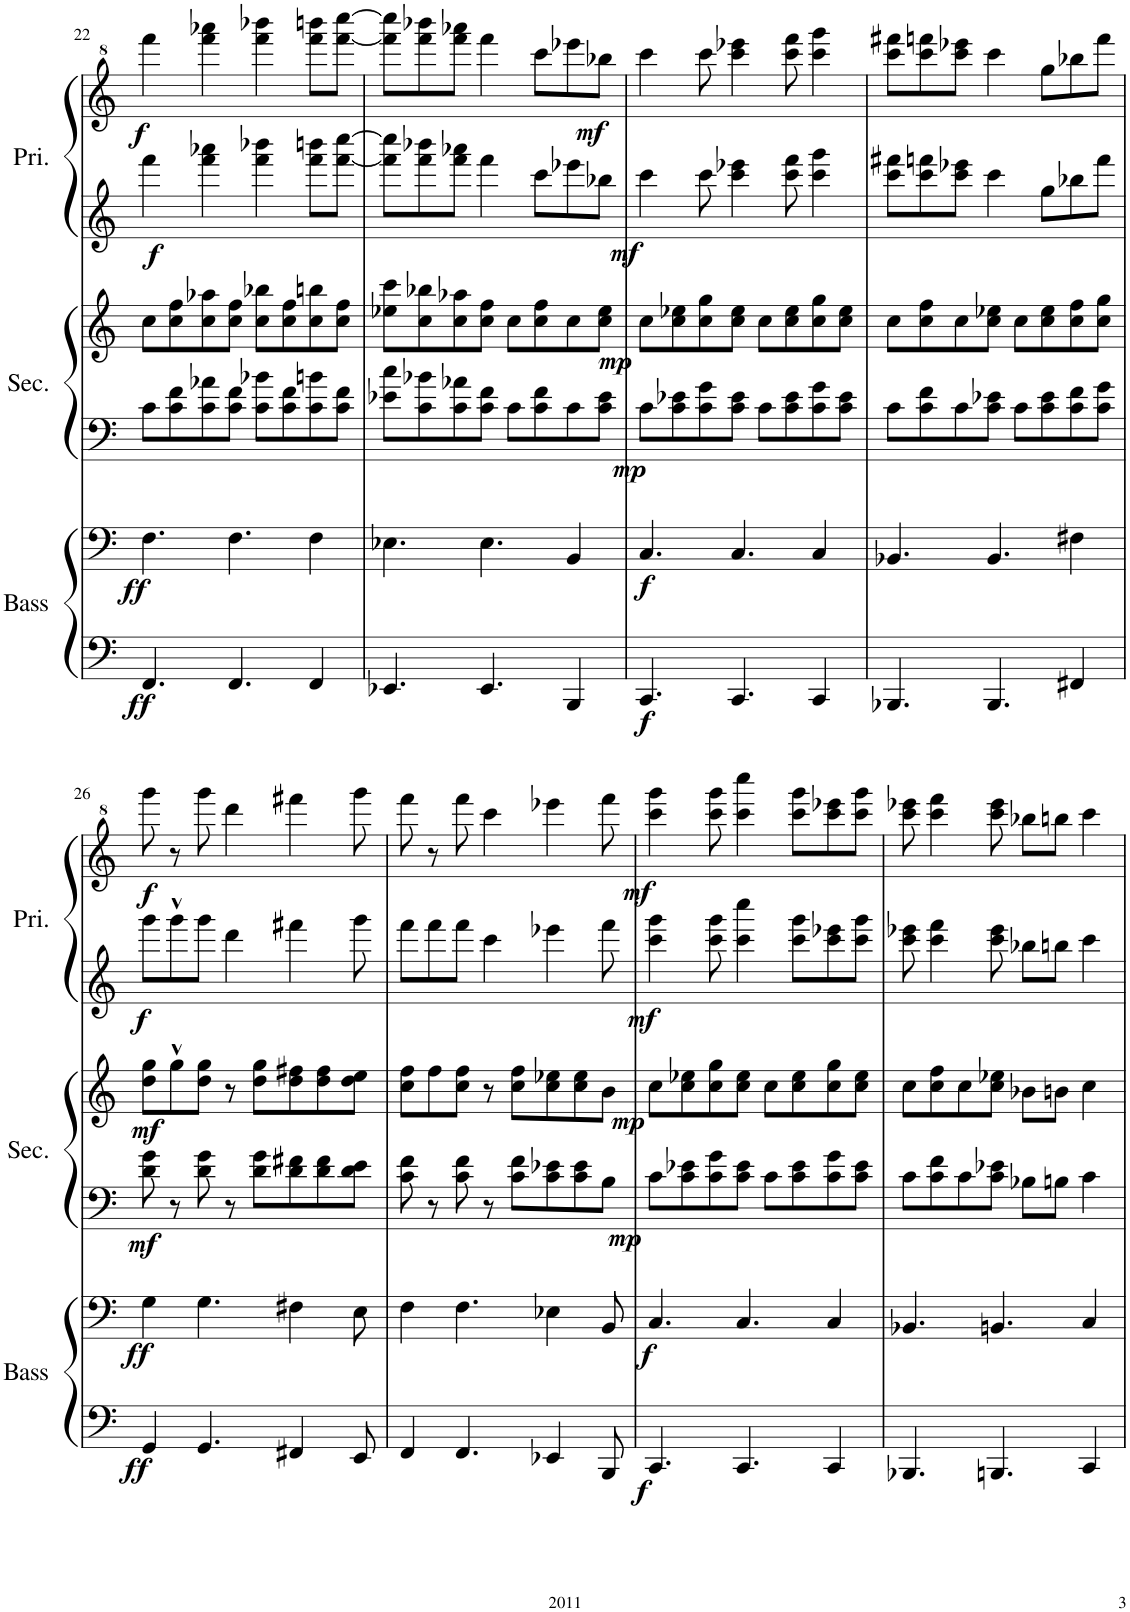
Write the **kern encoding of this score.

**kern	**kern	**dynam	**kern	**kern	**dynam	**kern	**kern	**dynam
*part3	*part3	*part3	*part2	*part2	*part2	*part1	*part1	*part1
*staff6	*staff5	*staff5/6	*staff4	*staff3	*staff3/4	*staff2	*staff1	*staff1/2
*I"Bass	*	*	*I"Secondo	*	*	*I"Primo	*	*
*I'Bass	*	*	*I'Sec.	*	*	*I'Pri.	*	*
!!LO:PB:g=z
*clefF4	*clefF4	*	*clefF4	*clefG2	*	*clefG2	*clefG^2	*
*k[]	*k[]	*	*k[]	*k[]	*	*k[]	*k[]	*
*M4/4	*M4/4	*	*M4/4	*M4/4	*	*M4/4	*M4/4	*
=22	=22	=22	=22	=22	=22	=22	=22	=22
!	!	!LO:DY:b=2	!	!	!	!	!	!
!	!	!LO:DY:n=1:b	!	!	!	!	!	!LO:DY:b=2
!	!	!	!	!	!	!	!	!LO:DY:n=1:b
4.FF/	4.F\	ff ff	8c\L	8cc\L	.	4fff\	4ffff\	f f
.	.	.	8c\ 8f\	8cc\ 8ff\	.	.	.	.
.	.	.	8c\ 8a-X\	8cc\ 8aa-X\	.	4fff\ 4aaa-X\	4ffff\ 4aaaa-X\	.
4.FF/	4.F\	.	8c\ 8f\J	8cc\ 8ff\J	.	.	.	.
.	.	.	8c\ 8b-X\L	8cc\ 8bb-X\L	.	4fff\ 4bbb-X\	4ffff\ 4bbbb-X\	.
.	.	.	8c\ 8f\	8cc\ 8ff\	.	.	.	.
4FF/	4F\	.	8c\ 8bn\	8cc\ 8bbn\	.	8fff\ 8bbbn\L	8ffff\ 8bbbbn\L	.
.	.	.	8c\ 8f\J	8cc\ 8ff\J	.	[8fff\ [8cccc\J	[8ffff\ [8ccccc\J	.
=23	=23	=23	=23	=23	=23	=23	=23	=23
4.EE-X/	4.E-X\	.	8e-X\ 8cc\L	8ee-X\ 8ccc\L	.	8fff\] 8cccc\]L	8ffff\] 8ccccc\]L	.
.	.	.	8c\ 8b-X\	8cc\ 8bb-X\	.	8fff\ 8bbb-X\	8ffff\ 8bbbb-X\	.
.	.	.	8c\ 8a-X\	8cc\ 8aa-X\	.	8fff\ 8aaa-X\J	8ffff\ 8aaaa-X\J	.
4.EE-/	4.E-\	.	8c\ 8f\J	8cc\ 8ff\J	.	4fff\	4ffff\	.
.	.	.	8c\L	8cc\L	.	.	.	.
.	.	.	8c\ 8f\	8cc\ 8ff\	.	8ccc\L	8cccc\L	.
4BBB/	4BB/	.	8c\	8cc\	.	8eee-X\	8eeee-X\	.
.	.	.	8c\ 8e-\J	8cc\ 8ee-\J	.	8bb-X\J	8bbb-X\J	.
=24	=24	=24	=24	=24	=24	=24	=24	=24
!	!	!LO:DY:b=2	!	!	!	!	!	!
!	!	!LO:DY:n=1:b	!	!	!LO:DY:b=2	!	!	!
!	!	!	!	!	!LO:DY:n=1:b	!	!	!LO:DY:b=2
!	!	!	!	!	!	!	!	!LO:DY:n=1:b
4.CC/	4.C/	f f	8c\L	8cc\L	mp mp	4ccc\	4cccc\	mf mf
.	.	.	8c\ 8e-X\	8cc\ 8ee-X\	.	.	.	.
.	.	.	8c\ 8g\	8cc\ 8gg\	.	8ccc\	8cccc\	.
4.CC/	4.C/	.	8c\ 8e-\J	8cc\ 8ee-\J	.	4ccc\ 4eee-X\	4cccc\ 4eeee-X\	.
.	.	.	8c\L	8cc\L	.	.	.	.
.	.	.	8c\ 8e-\	8cc\ 8ee-\	.	8ccc\ 8fff\	8cccc\ 8ffff\	.
4CC/	4C/	.	8c\ 8g\	8cc\ 8gg\	.	4ccc\ 4ggg\	4cccc\ 4gggg\	.
.	.	.	8c\ 8e-\J	8cc\ 8ee-\J	.	.	.	.
=25	=25	=25	=25	=25	=25	=25	=25	=25
4.BBB-X/	4.BB-X/	.	8c\L	8cc\L	.	8ccc\ 8fff#X\L	8cccc\ 8ffff#X\L	.
.	.	.	8c\ 8f\	8cc\ 8ff\	.	8ccc\ 8fffn\	8cccc\ 8ffffn\	.
.	.	.	8c\	8cc\	.	8ccc\ 8eee-X\J	8cccc\ 8eeee-X\J	.
4.BBB-/	4.BB-/	.	8c\ 8e-X\J	8cc\ 8ee-X\J	.	4ccc\	4cccc\	.
.	.	.	8c\L	8cc\L	.	.	.	.
.	.	.	8c\ 8e-\	8cc\ 8ee-\	.	8gg\L	8ggg\L	.
4FF#X/	4F#X\	.	8c\ 8f\	8cc\ 8ff\	.	8bb-X\	8bbb-X\	.
.	.	.	8c\ 8g\J	8cc\ 8gg\J	.	8fff\J	8ffff\J	.
!!LO:LB:g=z
=26	=26	=26	=26	=26	=26	=26	=26	=26
!	!	!LO:DY:b=2	!	!	!	!	!	!
!	!	!LO:DY:n=1:b	!	!	!LO:DY:b=2	!	!	!
!	!	!	!	!	!LO:DY:n=1:b	!	!	!LO:DY:b=2
!	!	!	!	!	!	!	!	!LO:DY:n=1:b
4GG/	4G\	ff ff	8d\ 8g\	8dd\ 8gg\L	mf mf	8ggg\L	8gggg\	f f
.	.	.	8r	8gg^^\	.	8ggg^^\	8r	.
4.GG/	4.G\	.	8d\ 8g\	8dd\ 8gg\J	.	8ggg\J	8gggg\	.
.	.	.	8r	8r	.	4ddd\	4dddd\	.
.	.	.	8d\ 8g\L	8dd\ 8gg\L	.	.	.	.
4FF#X/	4F#X\	.	8d\ 8f#X\	8dd\ 8ff#X\	.	4fff#X\	4ffff#X\	.
.	.	.	8d\ 8f#\	8dd\ 8ff#\	.	.	.	.
8EE/	8E\	.	8d\ 8e\J	8dd\ 8ee\J	.	8ggg\	8gggg\	.
=27	=27	=27	=27	=27	=27	=27	=27	=27
4FF/	4F\	.	8c\ 8f\	8cc\ 8ff\L	.	8fff\L	8ffff\	.
.	.	.	8r	8ff\	.	8fff\	8r	.
4.FF/	4.F\	.	8c\ 8f\	8cc\ 8ff\J	.	8fff\J	8ffff\	.
.	.	.	8r	8r	.	4ccc\	4cccc\	.
.	.	.	8c\ 8f\L	8cc\ 8ff\L	.	.	.	.
4EE-X/	4E-X\	.	8c\ 8e-X\	8cc\ 8ee-X\	.	4eee-X\	4eeee-X\	.
.	.	.	8c\ 8e-\	8cc\ 8ee-\	.	.	.	.
8BBB/	8BB/	.	8B\J	8b\J	.	8fff\	8ffff\	.
=28	=28	=28	=28	=28	=28	=28	=28	=28
!	!	!LO:DY:b=2	!	!	!	!	!	!
!	!	!LO:DY:n=1:b	!	!	!LO:DY:b=2	!	!	!
!	!	!	!	!	!LO:DY:n=1:b	!	!	!LO:DY:b=2
!	!	!	!	!	!	!	!	!LO:DY:n=1:b
4.CC/	4.C/	f f	8c\L	8cc\L	mp mp	4ccc\ 4ggg\	4cccc\ 4gggg\	mf mf
.	.	.	8c\ 8e-X\	8cc\ 8ee-X\	.	.	.	.
.	.	.	8c\ 8g\	8cc\ 8gg\	.	8ccc\ 8ggg\	8cccc\ 8gggg\	.
4.CC/	4.C/	.	8c\ 8e-\J	8cc\ 8ee-\J	.	4ccc\ 4cccc\	4cccc\ 4ccccc\	.
.	.	.	8c\L	8cc\L	.	.	.	.
.	.	.	8c\ 8e-\	8cc\ 8ee-\	.	8ccc\ 8ggg\L	8cccc\ 8gggg\L	.
4CC/	4C/	.	8c\ 8g\	8cc\ 8gg\	.	8ccc\ 8eee-X\	8cccc\ 8eeee-X\	.
.	.	.	8c\ 8e-\J	8cc\ 8ee-\J	.	8ccc\ 8ggg\J	8cccc\ 8gggg\J	.
=29	=29	=29	=29	=29	=29	=29	=29	=29
4.BBB-X/	4.BB-X/	.	8c\L	8cc\L	.	8ccc\ 8eee-X\	8cccc\ 8eeee-X\	.
.	.	.	8c\ 8f\	8cc\ 8ff\	.	4ccc\ 4fff\	4cccc\ 4ffff\	.
.	.	.	8c\	8cc\	.	.	.	.
4.BBBn/	4.BBn/	.	8c\ 8e-X\J	8cc\ 8ee-X\J	.	8ccc\ 8eee-\	8cccc\ 8eeee-\	.
.	.	.	8B-X\L	8b-X\L	.	8bb-X\L	8bbb-X\L	.
.	.	.	8Bn\J	8bn\J	.	8bbn\J	8bbbn\J	.
4CC/	4C/	.	4c\	4cc\	.	4ccc\	4cccc\	.
=	=	=	=	=	=	=	=	=
*-	*-	*-	*-	*-	*-	*-	*-	*-
